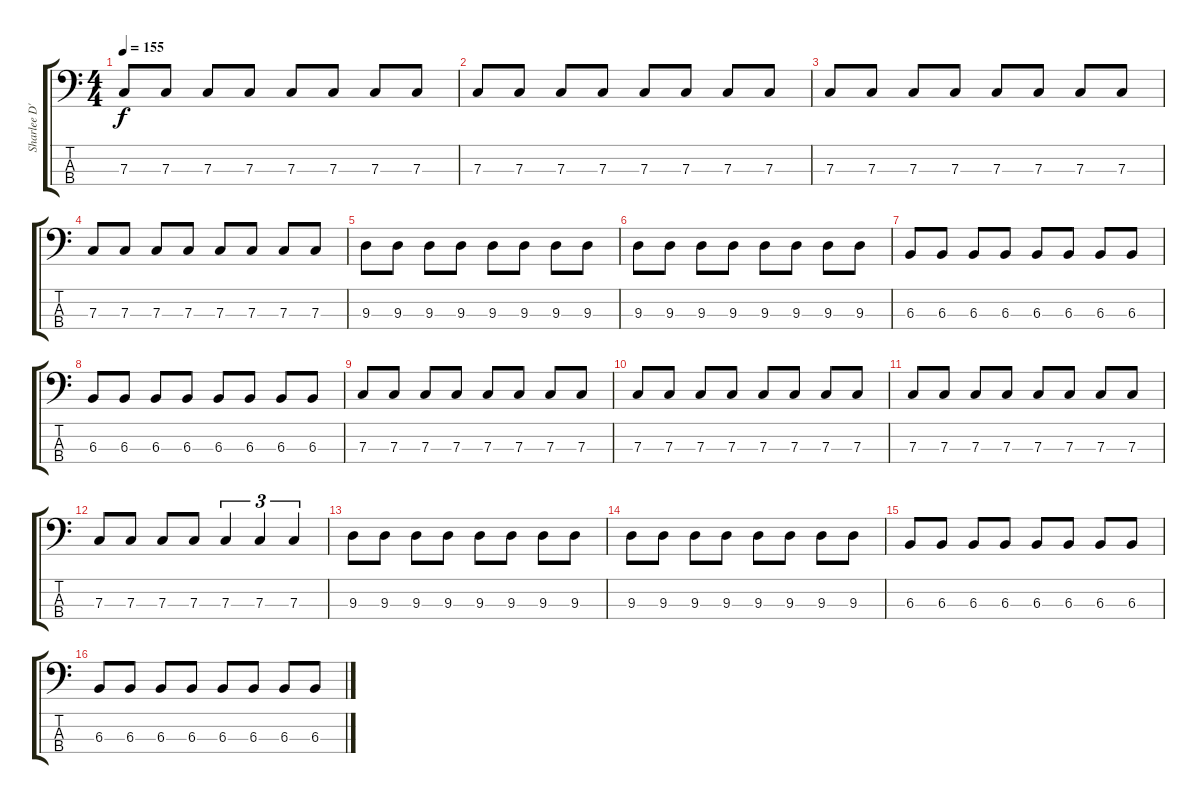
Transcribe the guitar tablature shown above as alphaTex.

\track ("Sharlee D'Angelo" "Sharlee D'") {instrument electricbassfinger}
\staff {score tabs}
\tuning (Eb2 Bb1 F1 C1) {hide}
\ts (4 4)
\tempo 155
\clef f4
\ks c
7.3.8{dy f} 7.3.8 7.3.8 7.3.8 7.3.8 7.3.8 7.3.8 7.3.8 |
7.3.8 7.3.8 7.3.8 7.3.8 7.3.8 7.3.8 7.3.8 7.3.8 |
7.3.8 7.3.8 7.3.8 7.3.8 7.3.8 7.3.8 7.3.8 7.3.8 |
7.3.8 7.3.8 7.3.8 7.3.8 7.3.8 7.3.8 7.3.8 7.3.8 |
9.3.8 9.3.8 9.3.8 9.3.8 9.3.8 9.3.8 9.3.8 9.3.8 |
9.3.8 9.3.8 9.3.8 9.3.8 9.3.8 9.3.8 9.3.8 9.3.8 |
6.3.8 6.3.8 6.3.8 6.3.8 6.3.8 6.3.8 6.3.8 6.3.8 |
6.3.8 6.3.8 6.3.8 6.3.8 6.3.8 6.3.8 6.3.8 6.3.8 |
7.3.8 7.3.8 7.3.8 7.3.8 7.3.8 7.3.8 7.3.8 7.3.8 |
7.3.8 7.3.8 7.3.8 7.3.8 7.3.8 7.3.8 7.3.8 7.3.8 |
7.3.8 7.3.8 7.3.8 7.3.8 7.3.8 7.3.8 7.3.8 7.3.8 |
7.3.8 7.3.8 7.3.8 7.3.8 7.3.4{tu (3 2)} 7.3.4{tu (3 2)} 7.3.4{tu (3 2)} |
9.3.8 9.3.8 9.3.8 9.3.8 9.3.8 9.3.8 9.3.8 9.3.8 |
9.3.8 9.3.8 9.3.8 9.3.8 9.3.8 9.3.8 9.3.8 9.3.8 |
6.3.8 6.3.8 6.3.8 6.3.8 6.3.8 6.3.8 6.3.8 6.3.8 |
6.3.8 6.3.8 6.3.8 6.3.8 6.3.8 6.3.8 6.3.8 6.3.8
